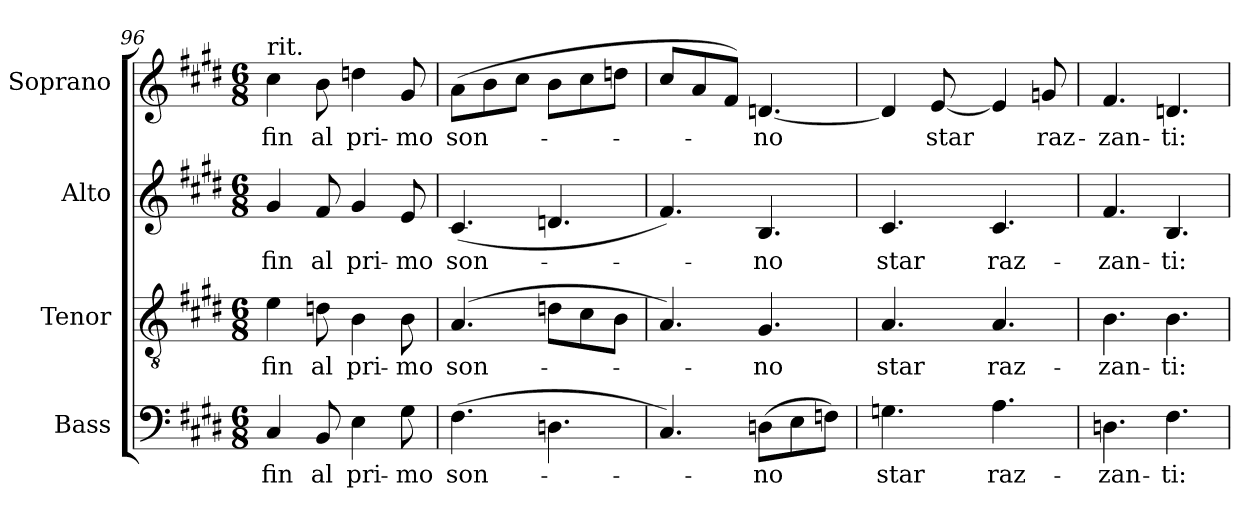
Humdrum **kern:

**kern	**text	**kern	**text	**kern	**text	**kern	**text
*part4	*part4	*part3	*part3	*part2	*part2	*part1	*part1
*staff4	*staff4	*staff3	*staff3	*staff2	*staff2	*staff1	*staff1
*I"Bass	*	*I"Tenor	*	*I"Alto	*	*I"Soprano	*
*I'B.	*	*I'T.	*	*I'A.	*	*I'S.	*
*clefF4	*	*clefGv2	*	*clefG2	*	*clefG2	*
*	*	*ITrd7c12	*	*	*	*	*
*k[f#c#g#d#]	*	*k[f#c#g#d#]	*	*k[f#c#g#d#]	*	*k[f#c#g#d#]	*
*E:	*	*E:	*	*E:	*	*E:	*
*M6/8	*	*M6/8	*	*M6/8	*	*M6/8	*
=96	=96	=96	=96	=96	=96	=96	=96
!	!LO:LY:b:color=#000000	!	!	!	!	!	!
!	!	!	!LO:LY:b:color=#000000	!	!	!	!
!	!	!	!	!	!LO:LY:b:color=#000000	!	!
!	!	!	!	!	!	!LO:TX:t=rit.	!
!	!	!	!	!	!	!	!LO:LY:b:color=#000000
4C#i/	fin	4Ei\	fin	4g#i/	fin	4cc#i\	fin
!	!LO:LY:b:color=#000000	!	!	!	!	!	!
!	!	!	!LO:LY:b:color=#000000	!	!	!	!
!	!	!	!	!	!LO:LY:b:color=#000000	!	!
!	!	!	!	!	!	!	!LO:LY:b:color=#000000
8BBi/	al	8Dni\	al	8f#i/	al	8bi\	al
!	!LO:LY:b:color=#000000	!	!	!	!	!	!
!	!	!	!LO:LY:b:color=#000000	!	!	!	!
!	!	!	!	!	!LO:LY:b:color=#000000	!	!
!	!	!	!	!	!	!	!LO:LY:b:color=#000000
4Ei\	pri-	4BBi\	pri-	4g#i/	pri-	4ddni\	pri-
!	!LO:LY:b:color=#000000	!	!	!	!	!	!
!	!	!	!LO:LY:b:color=#000000	!	!	!	!
!	!	!	!	!	!LO:LY:b:color=#000000	!	!
!	!	!	!	!	!	!	!LO:LY:b:color=#000000
8G#i\	-mo	8BBi\	-mo	8ei/	-mo	8g#i/	-mo
=97	=97	=97	=97	=97	=97	=97	=97
!	!LO:LY:b:color=#000000	!	!	!	!	!	!
!	!	!	!LO:LY:b:color=#000000	!	!	!	!
!	!	!	!	!	!LO:LY:b:color=#000000	!	!
!	!	!	!	!	!	!	!LO:LY:b:color=#000000
(4.F#i\	son-	(4.AAi/	son-	(4.c#i/	son-	(8ai\L	son-
.	.	.	.	.	.	8bi\	.
.	.	.	.	.	.	8cc#i\J	.
4.Dni\	.	8Dni\L	.	4.dni/	.	8bi\L	.
.	.	8C#i\	.	.	.	8cc#i\	.
.	.	8BBi\J	.	.	.	8ddni\J	.
=98	=98	=98	=98	=98	=98	=98	=98
4.C#i/)	.	4.AAi/)	.	4.f#i/)	.	8cc#i/L	.
.	.	.	.	.	.	8ai/	.
.	.	.	.	.	.	8f#i/J)	.
!	!LO:LY:b:color=#000000	!	!	!	!	!	!
!	!	!	!LO:LY:b:color=#000000	!	!	!	!
!	!	!	!	!	!LO:LY:b:color=#000000	!	!
!	!	!	!	!	!	!	!LO:LY:b:color=#000000
(8Dni\L	-no	4.GG#i/	-no	4.Bi/	-no	[<4.dni/	-no
8Ei\	.	.	.	.	.	.	.
8Fni\J)	.	.	.	.	.	.	.
!!LO:LB:g=z
=99	=99	=99	=99	=99	=99	=99	=99
!	!LO:LY:b:color=#000000	!	!	!	!	!	!
!	!	!	!LO:LY:b:color=#000000	!	!	!	!
!	!	!	!	!	!LO:LY:b:color=#000000	!	!
4.Gni\	star	4.AAi/	star	4.c#i/	star	4di/]	.
!	!	!	!	!	!	!	!LO:LY:b:color=#000000
.	.	.	.	.	.	[<8ei/	star
!	!LO:LY:b:color=#000000	!	!	!	!	!	!
!	!	!	!LO:LY:b:color=#000000	!	!	!	!
!	!	!	!	!	!LO:LY:b:color=#000000	!	!
4.Ai\	raz-	4.AAi/	raz-	4.c#i/	raz-	4ei/]	.
!	!	!	!	!	!	!	!LO:LY:b:color=#000000
.	.	.	.	.	.	8gni/	raz-
=100	=100	=100	=100	=100	=100	=100	=100
!	!LO:LY:b:color=#000000	!	!	!	!	!	!
!	!	!	!LO:LY:b:color=#000000	!	!	!	!
!	!	!	!	!	!LO:LY:b:color=#000000	!	!
!	!	!	!	!	!	!	!LO:LY:b:color=#000000
4.Dni\	-zan-	4.BBi\	-zan-	4.f#i/	-zan-	4.f#i/	-zan-
!	!LO:LY:b:color=#000000	!	!	!	!	!	!
!	!	!	!LO:LY:b:color=#000000	!	!	!	!
!	!	!	!	!	!LO:LY:b:color=#000000	!	!
!	!	!	!	!	!	!	!LO:LY:b:color=#000000
4.F#i\	-ti:	4.BBi\	-ti:	4.Bi/	-ti:	4.dni/	-ti:
=	=	=	=	=	=	=	=
*-	*-	*-	*-	*-	*-	*-	*-
